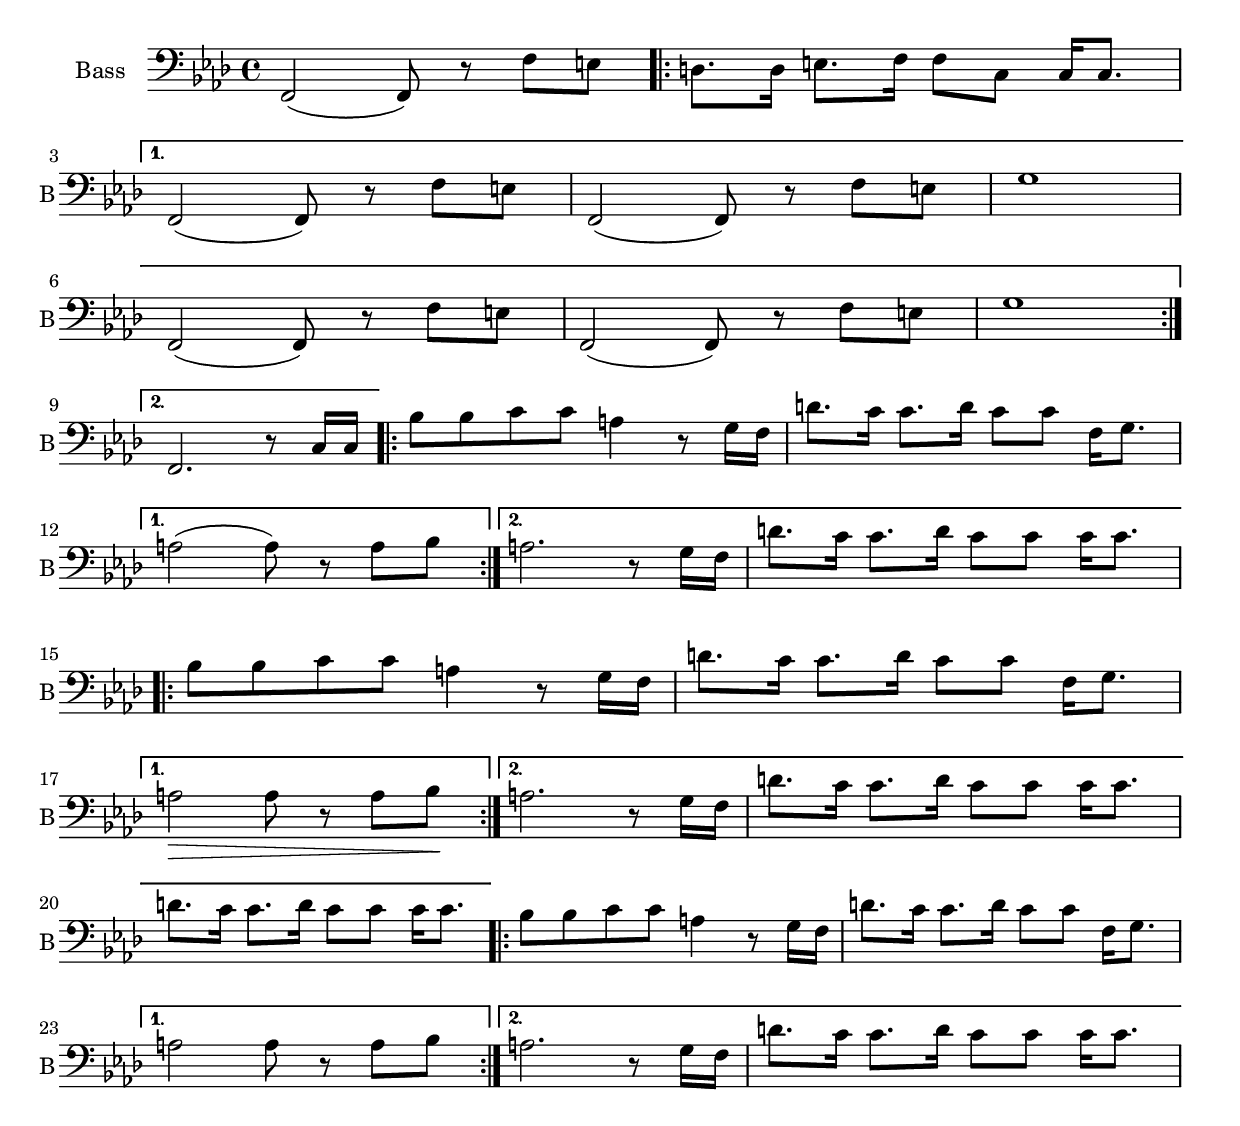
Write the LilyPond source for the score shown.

\version "1.7.18"

\header {
texidoc ="Broken volta spanners behave correctly at left edge in all cases."

}

%{


I recently discovered that although the following patch seemed to fix
the original complaint that it causes other problems (the following
tests were done in 1.3.116.

I have attached a file which has several break-volta interactions.

With the test file and unmodified 1.3.116 I see the following:

Bar 3 - 1st volta spanner centered on first note - prefer it to start
	closer to key signature (can live with this)
Bar 6 - 1st volta continuation - perfect
Bar 9 - 2nd volta spanner starts on left edge of key signature - prefer
	it to start right of key signature
Bar 12 	1st volta starts between first two slurred notes in measure -
	this is not acceptable
Bar 17	like above with hairpin.
Bar 23	like above (I had expected this to be OK)
Bar 20	2nd volta continuation perfect

With the test file and 1.3.116 modified as below I see the following:

Bar 3	Perfect
Bar 6	1st volta continuation starts with staff - oops
Bar 9  	2nd volta starts on papers left margin - OOPS!
Bar 12	Perfect
Bar 17 	Perfect
Bar 20	2nd volta continuation starts with staff - oops
Bar 23	Perfect

%}

voiceB = \notes {
    \clef bass
     \property Staff.instrument = "Bass"
     \property Staff.instr = "B"
     \key f \minor 
     \time 4/4  
    f,2 (    f,8-)    r8   f8    e8    
    \repeat  volta 2
    {
         d8.    d16    e8.    f16    f8    c8    c16    c8.    \break
    }
    \alternative
    {
        { 	
	    f,2 (    f,8-)    r8   f8    e8 
	    f,2 (    f,8-)    r8   f8    e8 
	    g1 \break   
	    f,2 (    f,8-)    r8   f8    e8 
	    f,2 (    f,8-)    r8   f8    e8 
	    g1 \break   
	}
        {   
	    f,2.    r8   c16    c16      | 
	}
    }
}
voiceC = \notes {
    \repeat volta 2
    {
     bes8    bes8    c'8    c'8    a4    r8   g16    f16      |
     d'8.    c'16    c'8.    d'16    c'8    c'8    f16    g8.    |
     \break
    }
    \alternative
    {
        {	a2 (    a8-)    r8   a8    bes8    }
        {	a2.    r8   g16    f16      |
     	d'8.   c'16   c'8.   d'16   c'8   c'8   c'16    c'8.    |
        }
    }
}
voiceD = \notes {
    \repeat volta 2
    {
     bes8    bes8    c'8    c'8    a4    r8   g16    f16      |
     d'8.    c'16    c'8.    d'16    c'8    c'8    f16    g8.    |
     \break
    }
    \alternative
    {
        {	a2 \> a8    r8   a8  \!  bes8    
	}
        {	a2.    r8   g16    f16      |
      	    d'8.   c'16   c'8.   d'16   c'8   c'8   c'16    c'8.    | \break
      	    d'8.   c'16   c'8.   d'16   c'8   c'8   c'16    c'8.    |
        }
    }
}
voiceE = \notes {
    \repeat volta 2
    {
     bes8    bes8    c'8    c'8    a4    r8   g16    f16      |
     d'8.    c'16    c'8.    d'16    c'8    c'8    f16    g8.    | \break
    }
    \alternative
    {
        {	
	    a2  a8    r8   a8    bes8    

	}
        {	
	    a2.    r8   g16    f16      |
      	    d'8.   c'16   c'8.   d'16   c'8   c'8   c'16    c'8.    | 
        }
    }
}
\score{
        \notes <


	\context Staff="4"
	{
	    \voiceB 
	    \voiceC
	    \break
	    \voiceD
	    \voiceE
	}

    >
}
%% new-chords-done %%
